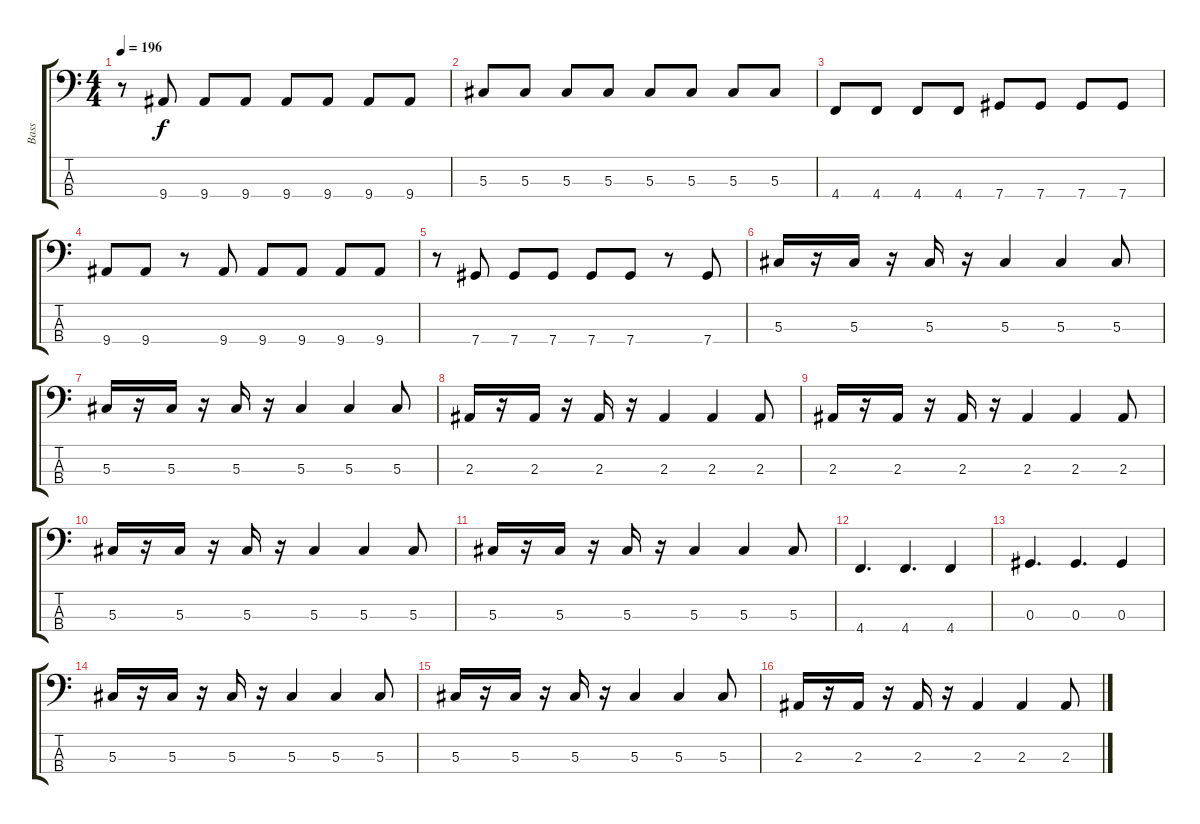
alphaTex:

\track ("Bass" "Bass") {instrument electricbasspick}
\staff {score tabs}
\tuning (Gb2 Db2 Ab1 Db1) {hide}
\ts (4 4)
\tempo 196
\clef f4
\ks c
r.8{dy f} 9.4.8 9.4.8 9.4.8 9.4.8 9.4.8 9.4.8 9.4.8 |
5.3.8 5.3.8 5.3.8 5.3.8 5.3.8 5.3.8 5.3.8 5.3.8 |
4.4.8 4.4.8 4.4.8 4.4.8 7.4.8 7.4.8 7.4.8 7.4.8 |
9.4.8 9.4.8 r.8 9.4.8 9.4.8 9.4.8 9.4.8 9.4.8 |
r.8 7.4.8 7.4.8 7.4.8 7.4.8 7.4.8 r.8 7.4.8 |
5.3.16 r.16 5.3.16 r.16 5.3.16 r.16 5.3.4 5.3.4 5.3.8 |
5.3.16 r.16 5.3.16 r.16 5.3.16 r.16 5.3.4 5.3.4 5.3.8 |
2.3.16 r.16 2.3.16 r.16 2.3.16 r.16 2.3.4 2.3.4 2.3.8 |
2.3.16 r.16 2.3.16 r.16 2.3.16 r.16 2.3.4 2.3.4 2.3.8 |
5.3.16 r.16 5.3.16 r.16 5.3.16 r.16 5.3.4 5.3.4 5.3.8 |
5.3.16 r.16 5.3.16 r.16 5.3.16 r.16 5.3.4 5.3.4 5.3.8 |
4.4.4{d} 4.4.4{d} 4.4.4 |
0.3.4{d} 0.3.4{d} 0.3.4 |
5.3.16 r.16 5.3.16 r.16 5.3.16 r.16 5.3.4 5.3.4 5.3.8 |
5.3.16 r.16 5.3.16 r.16 5.3.16 r.16 5.3.4 5.3.4 5.3.8 |
2.3.16 r.16 2.3.16 r.16 2.3.16 r.16 2.3.4 2.3.4 2.3.8
